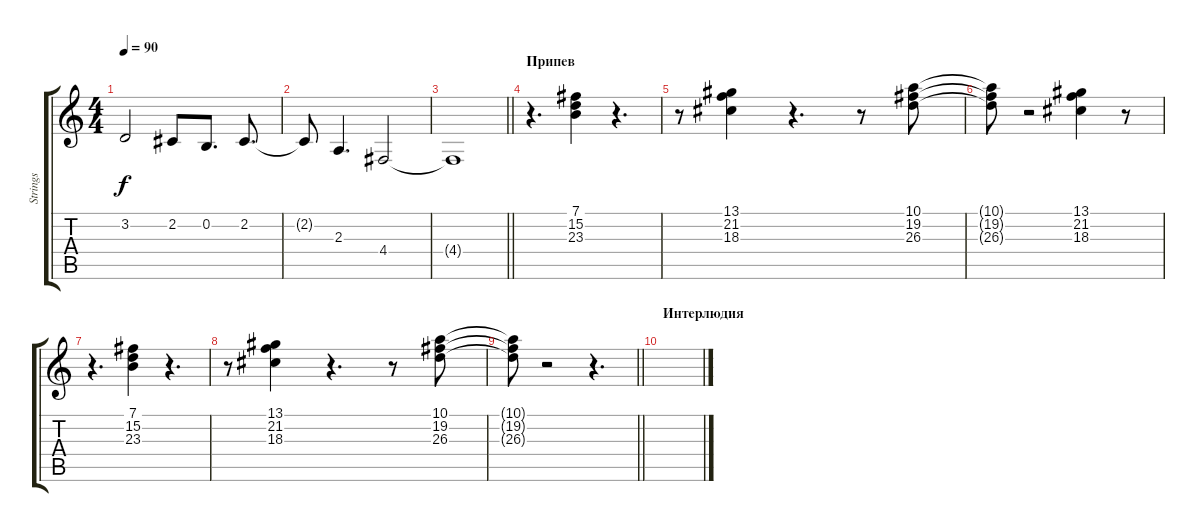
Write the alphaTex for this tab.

\track ("Strings" "Strings") {instrument stringensemble1}
\staff {score tabs}
\tuning (E4 B3 G3 D3 A2 E2) {hide}
\ts (4 4)
\tempo 90
\clef g2
\ks c
3.2.2{dy f} 2.2.8 0.2.8{d} 2.2.8{d} |
2.2{t}.8 2.3.4{d} 4.4.2 |
\barLineRight lightlight
4.4{t}.1{volume 0} |
\section ("" "Припев")
r.4{d volume 14 instrument stringensemble1} (7.1 15.2 23.3).4 r.4{d} |
r.8 (13.1 21.2 18.3).4 r.4{d} r.8 (10.1 19.2 26.3).8 |
(10.1{t} 19.2{t} 26.3{t}).8 r.2 (13.1 21.2 18.3).4 r.8 |
r.4{d} (7.1 15.2 23.3).4 r.4{d} |
r.8 (13.1 21.2 18.3).4 r.4{d} r.8 (10.1 19.2 26.3).8 |
\barLineRight lightlight
(10.1{t} 19.2{t} 26.3{t}).8 r.2 r.4{d} |
\section ("" "Интерлюдия")
